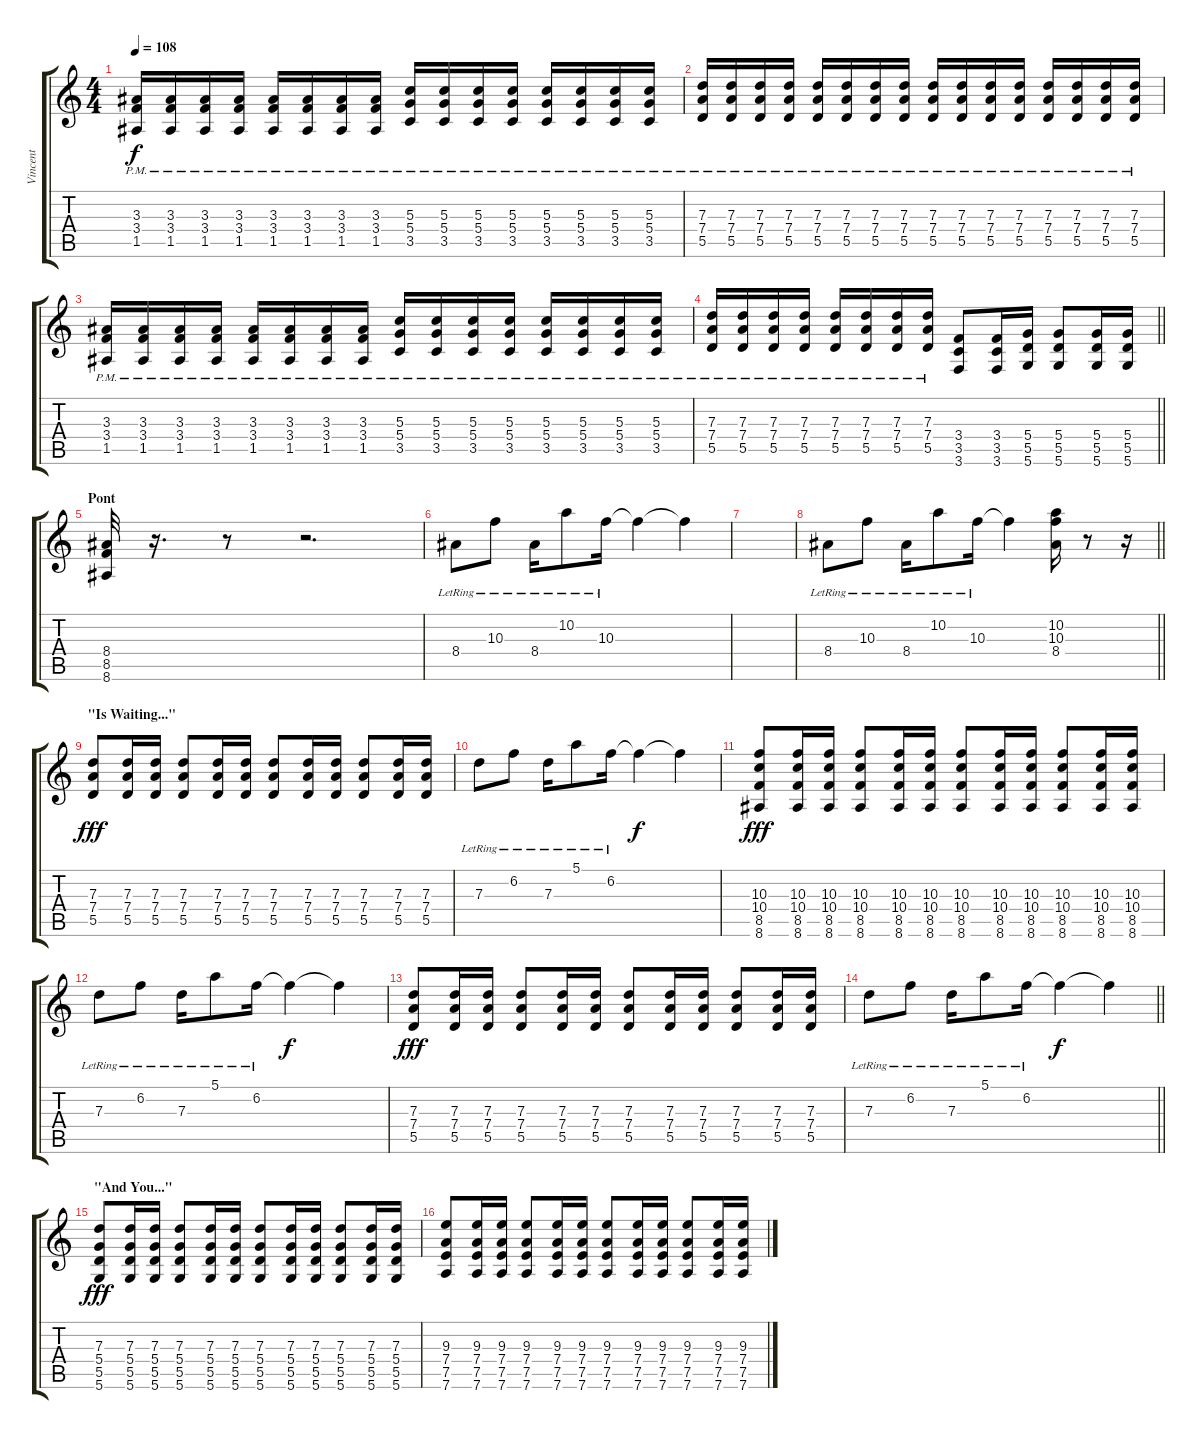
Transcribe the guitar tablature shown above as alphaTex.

\track ("Vincent" "Vincent") {instrument overdrivenguitar}
\staff {score tabs}
\tuning (E4 B3 G3 D3 A2 D2) {hide}
\ts (4 4)
\tempo 108
\clef g2
\ks c
(3.3{pm} 3.4{pm} 1.5{pm}).16{dy f} (3.3{pm} 3.4{pm} 1.5{pm}).16 (3.3{pm} 3.4{pm} 1.5{pm}).16 (3.3{pm} 3.4{pm} 1.5{pm}).16 (3.3{pm} 3.4{pm} 1.5{pm}).16 (3.3{pm} 3.4{pm} 1.5{pm}).16 (3.3{pm} 3.4{pm} 1.5{pm}).16 (3.3{pm} 3.4{pm} 1.5{pm}).16 (5.3{pm} 5.4{pm} 3.5{pm}).16 (5.3{pm} 5.4{pm} 3.5{pm}).16 (5.3{pm} 5.4{pm} 3.5{pm}).16 (5.3{pm} 5.4{pm} 3.5{pm}).16 (5.3{pm} 5.4{pm} 3.5{pm}).16 (5.3{pm} 5.4{pm} 3.5{pm}).16 (5.3{pm} 5.4{pm} 3.5{pm}).16 (5.3{pm} 5.4{pm} 3.5{pm}).16 |
(7.3{pm} 7.4{pm} 5.5{pm}).16 (7.3{pm} 7.4{pm} 5.5{pm}).16 (7.3{pm} 7.4{pm} 5.5{pm}).16 (7.3{pm} 7.4{pm} 5.5{pm}).16 (7.3{pm} 7.4{pm} 5.5{pm}).16 (7.3{pm} 7.4{pm} 5.5{pm}).16 (7.3{pm} 7.4{pm} 5.5{pm}).16 (7.3{pm} 7.4{pm} 5.5{pm}).16 (7.3{pm} 7.4{pm} 5.5{pm}).16 (7.3{pm} 7.4{pm} 5.5{pm}).16 (7.3{pm} 7.4{pm} 5.5{pm}).16 (7.3{pm} 7.4{pm} 5.5{pm}).16 (7.3{pm} 7.4{pm} 5.5{pm}).16 (7.3{pm} 7.4{pm} 5.5{pm}).16 (7.3{pm} 7.4{pm} 5.5{pm}).16 (7.3{pm} 7.4{pm} 5.5{pm}).16 |
(3.3{pm} 3.4{pm} 1.5{pm}).16 (3.3{pm} 3.4{pm} 1.5{pm}).16 (3.3{pm} 3.4{pm} 1.5{pm}).16 (3.3{pm} 3.4{pm} 1.5{pm}).16 (3.3{pm} 3.4{pm} 1.5{pm}).16 (3.3{pm} 3.4{pm} 1.5{pm}).16 (3.3{pm} 3.4{pm} 1.5{pm}).16 (3.3{pm} 3.4{pm} 1.5{pm}).16 (5.3{pm} 5.4{pm} 3.5{pm}).16 (5.3{pm} 5.4{pm} 3.5{pm}).16 (5.3{pm} 5.4{pm} 3.5{pm}).16 (5.3{pm} 5.4{pm} 3.5{pm}).16 (5.3{pm} 5.4{pm} 3.5{pm}).16 (5.3{pm} 5.4{pm} 3.5{pm}).16 (5.3{pm} 5.4{pm} 3.5{pm}).16 (5.3{pm} 5.4{pm} 3.5{pm}).16 |
\barLineRight lightlight
(7.3{pm} 7.4{pm} 5.5{pm}).16 (7.3{pm} 7.4{pm} 5.5{pm}).16 (7.3{pm} 7.4{pm} 5.5{pm}).16 (7.3{pm} 7.4{pm} 5.5{pm}).16 (7.3{pm} 7.4{pm} 5.5{pm}).16 (7.3{pm} 7.4{pm} 5.5{pm}).16 (7.3{pm} 7.4{pm} 5.5{pm}).16 (7.3{pm} 7.4{pm} 5.5{pm}).16 (3.4 3.5 3.6).8 (3.4 3.5 3.6).16 (5.4 5.5 5.6).16 (5.4 5.5 5.6).8 (5.4 5.5 5.6).16 (5.4 5.5 5.6).16 |
\section ("" "Pont")
(8.4 8.5 8.6).32 r.16{d} r.8 r.2{d} |
8.4{lr}.8 10.3{lr}.8 8.4{lr}.16 10.2{lr}.8 10.3{lr}.16 10.3{t}.4 10.3{t}.4 |
|
\barLineRight lightlight
8.4{lr}.8 10.3{lr}.8 8.4{lr}.16 10.2{lr}.8 10.3{lr}.16 10.3{t}.4 (10.2 10.3 8.4).16 r.8 r.16 |
\section ("" "\"Is Waiting...\"")
(7.3 7.4 5.5).8{dy fff} (7.3 7.4 5.5).16 (7.3 7.4 5.5).16 (7.3 7.4 5.5).8 (7.3 7.4 5.5).16 (7.3 7.4 5.5).16 (7.3 7.4 5.5).8 (7.3 7.4 5.5).16 (7.3 7.4 5.5).16 (7.3 7.4 5.5).8 (7.3 7.4 5.5).16 (7.3 7.4 5.5).16 |
7.3{lr}.8 6.2{lr}.8 7.3{lr}.16 5.1{lr}.8 6.2{lr}.16 6.2{t}.4{dy f} 6.2{t}.4 |
(10.3 10.4 8.5 8.6).8{dy fff} (10.3 10.4 8.5 8.6).16 (10.3 10.4 8.5 8.6).16 (10.3 10.4 8.5 8.6).8 (10.3 10.4 8.5 8.6).16 (10.3 10.4 8.5 8.6).16 (10.3 10.4 8.5 8.6).8 (10.3 10.4 8.5 8.6).16 (10.3 10.4 8.5 8.6).16 (10.3 10.4 8.5 8.6).8 (10.3 10.4 8.5 8.6).16 (10.3 10.4 8.5 8.6).16 |
7.3{lr}.8 6.2{lr}.8 7.3{lr}.16 5.1{lr}.8 6.2{lr}.16 6.2{t}.4{dy f} 6.2{t}.4 |
(7.3 7.4 5.5).8{dy fff} (7.3 7.4 5.5).16 (7.3 7.4 5.5).16 (7.3 7.4 5.5).8 (7.3 7.4 5.5).16 (7.3 7.4 5.5).16 (7.3 7.4 5.5).8 (7.3 7.4 5.5).16 (7.3 7.4 5.5).16 (7.3 7.4 5.5).8 (7.3 7.4 5.5).16 (7.3 7.4 5.5).16 |
\barLineRight lightlight
7.3{lr}.8 6.2{lr}.8 7.3{lr}.16 5.1{lr}.8 6.2{lr}.16 6.2{t}.4{dy f} 6.2{t}.4 |
\section ("" "\"And You...\"")
(7.3 5.4 5.5 5.6).8{dy fff} (7.3 5.4 5.5 5.6).16 (7.3 5.4 5.5 5.6).16 (7.3 5.4 5.5 5.6).8 (7.3 5.4 5.5 5.6).16 (7.3 5.4 5.5 5.6).16 (7.3 5.4 5.5 5.6).8 (7.3 5.4 5.5 5.6).16 (7.3 5.4 5.5 5.6).16 (7.3 5.4 5.5 5.6).8 (7.3 5.4 5.5 5.6).16 (7.3 5.4 5.5 5.6).16 |
(9.3 7.4 7.5 7.6).8 (9.3 7.4 7.5 7.6).16 (9.3 7.4 7.5 7.6).16 (9.3 7.4 7.5 7.6).8 (9.3 7.4 7.5 7.6).16 (9.3 7.4 7.5 7.6).16 (9.3 7.4 7.5 7.6).8 (9.3 7.4 7.5 7.6).16 (9.3 7.4 7.5 7.6).16 (9.3 7.4 7.5 7.6).8 (9.3 7.4 7.5 7.6).16 (9.3 7.4 7.5 7.6).16
